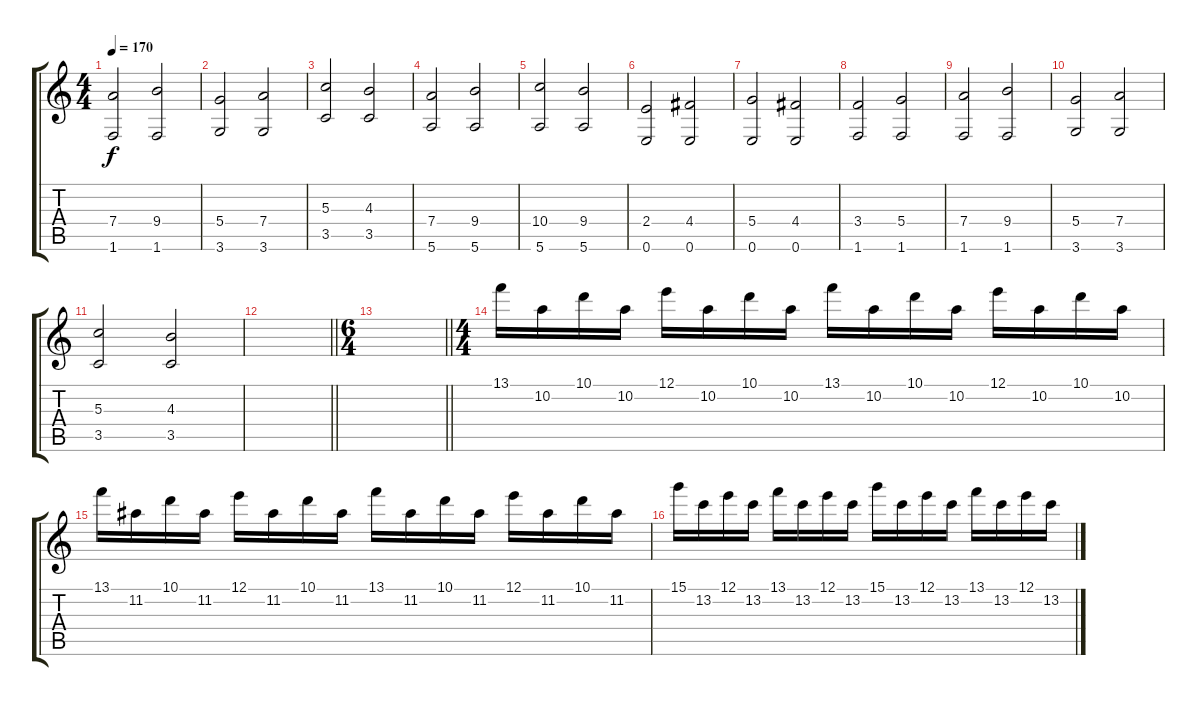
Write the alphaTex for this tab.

\track "" {instrument contrabass}
\staff {score tabs}
\tuning (E4 B3 G3 D3 A2 E2) {hide}
\ts (4 4)
\tempo 170
\clef g2
\ks c
(7.4 1.6).2{dy f} (9.4 1.6).2 |
(5.4 3.6).2 (7.4 3.6).2 |
(5.3 3.5).2 (4.3 3.5).2 |
(7.4 5.6).2 (9.4 5.6).2 |
(10.4 5.6).2 (9.4 5.6).2 |
(2.4 0.6).2 (4.4 0.6).2 |
(5.4 0.6).2 (4.4 0.6).2 |
(3.4 1.6).2 (5.4 1.6).2 |
(7.4 1.6).2 (9.4 1.6).2 |
(5.4 3.6).2 (7.4 3.6).2 |
(5.3 3.5).2 (4.3 3.5).2 |
\barLineRight lightlight
|
\ts (6 4)
\barLineRight lightlight
|
\ts (4 4)
\section ("" "")
13.1.16 10.2.16 10.1.16 10.2.16 12.1.16 10.2.16 10.1.16 10.2.16 13.1.16 10.2.16 10.1.16 10.2.16 12.1.16 10.2.16 10.1.16 10.2.16 |
13.1.16 11.2.16 10.1.16 11.2.16 12.1.16 11.2.16 10.1.16 11.2.16 13.1.16 11.2.16 10.1.16 11.2.16 12.1.16 11.2.16 10.1.16 11.2.16 |
15.1.16 13.2.16 12.1.16 13.2.16 13.1.16 13.2.16 12.1.16 13.2.16 15.1.16 13.2.16 12.1.16 13.2.16 13.1.16 13.2.16 12.1.16 13.2.16
